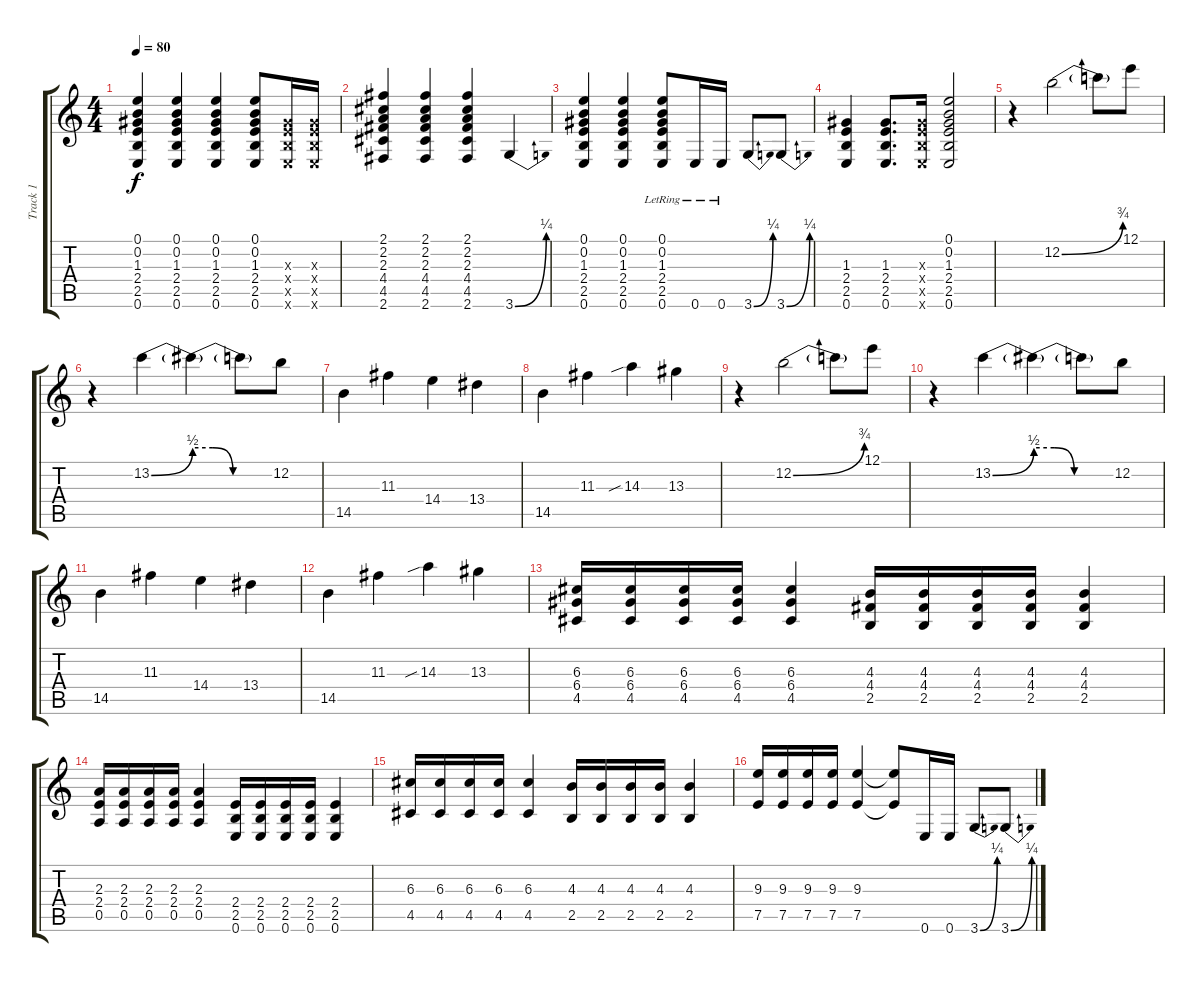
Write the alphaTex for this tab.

\track ("Track 1" "Track 1") {instrument electricguitarclean}
\staff {score tabs}
\tuning (E4 B3 G3 D3 A2 E2) {hide}
\ts (4 4)
\tempo 80
\clef g2
\ks c
(0.1 0.2 1.3 2.4 2.5 0.6).4{dy f} (0.1 0.2 1.3 2.4 2.5 0.6).4 (0.1 0.2 1.3 2.4 2.5 0.6).4 (0.1 0.2 1.3 2.4 2.5 0.6).8 (1.3{x} 2.4{x} 2.5{x} 0.6{x}).16 (1.3{x} 2.4{x} 2.5{x} 0.6{x}).16 |
(2.1 2.2 2.3 4.4 4.5 2.6).4 (2.1 2.2 2.3 4.4 4.5 2.6).4 (2.1 2.2 2.3 4.4 4.5 2.6).4 3.6{be (bend 0 0 60 1)}.4 |
(0.1 0.2 1.3 2.4 2.5 0.6).4 (0.1 0.2 1.3 2.4 2.5 0.6).4 (0.1{lr} 0.2{lr} 1.3{lr} 2.4{lr} 2.5{lr} 0.6{lr}).8 0.6{lr}.16 0.6{lr}.16 3.6{be (bend 0 0 60 1)}.8 3.6{be (bend 0 0 60 1)}.8 |
(1.3 2.4 2.5 0.6).4 (1.3 2.4 2.5 0.6).8{d} (1.3{x} 2.4{x} 2.5{x} 0.6{x}).16 (0.1 0.2 1.3 2.4 2.5 0.6).2 |
r.4 12.2{be (bend 0 0 60 3)}.2 12.2{t}.8 12.1.8 |
r.4 13.2{be (bend 0 0 60 2)}.4 13.2{be (custom 0 2 15 2 30 0 60 0) t}.4 13.2{t}.8 12.2.8 |
14.5.4 11.3.4 14.4.4 13.4.4 |
14.5.4 11.3.4 14.3{sib}.4 13.3.4 |
r.4 12.2{be (bend 0 0 60 3)}.2 12.2{t}.8 12.1.8 |
r.4 13.2{be (bend 0 0 60 2)}.4 13.2{be (custom 0 2 15 2 30 0 60 0) t}.4 13.2{t}.8 12.2.8 |
14.5.4 11.3.4 14.4.4 13.4.4 |
14.5.4 11.3.4 14.3{sib}.4 13.3.4 |
(6.3 6.4 4.5).16 (6.3 6.4 4.5).16 (6.3 6.4 4.5).16 (6.3 6.4 4.5).16 (6.3 6.4 4.5).4 (4.3 4.4 2.5).16 (4.3 4.4 2.5).16 (4.3 4.4 2.5).16 (4.3 4.4 2.5).16 (4.3 4.4 2.5).4 |
(2.3 2.4 0.5).16 (2.3 2.4 0.5).16 (2.3 2.4 0.5).16 (2.3 2.4 0.5).16 (2.3 2.4 0.5).4 (2.4 2.5 0.6).16 (2.4 2.5 0.6).16 (2.4 2.5 0.6).16 (2.4 2.5 0.6).16 (2.4 2.5 0.6).4 |
(6.3 4.5).16 (6.3 4.5).16 (6.3 4.5).16 (6.3 4.5).16 (6.3 4.5).4 (4.3 2.5).16 (4.3 2.5).16 (4.3 2.5).16 (4.3 2.5).16 (4.3 2.5).4 |
(9.3 7.5).16 (9.3 7.5).16 (9.3 7.5).16 (9.3 7.5).16 (9.3 7.5).4 (9.3{t} 7.5{t}).8 0.6.16 0.6.16 3.6{be (bend 0 0 60 1)}.8 3.6{be (bend 0 0 60 1)}.8
